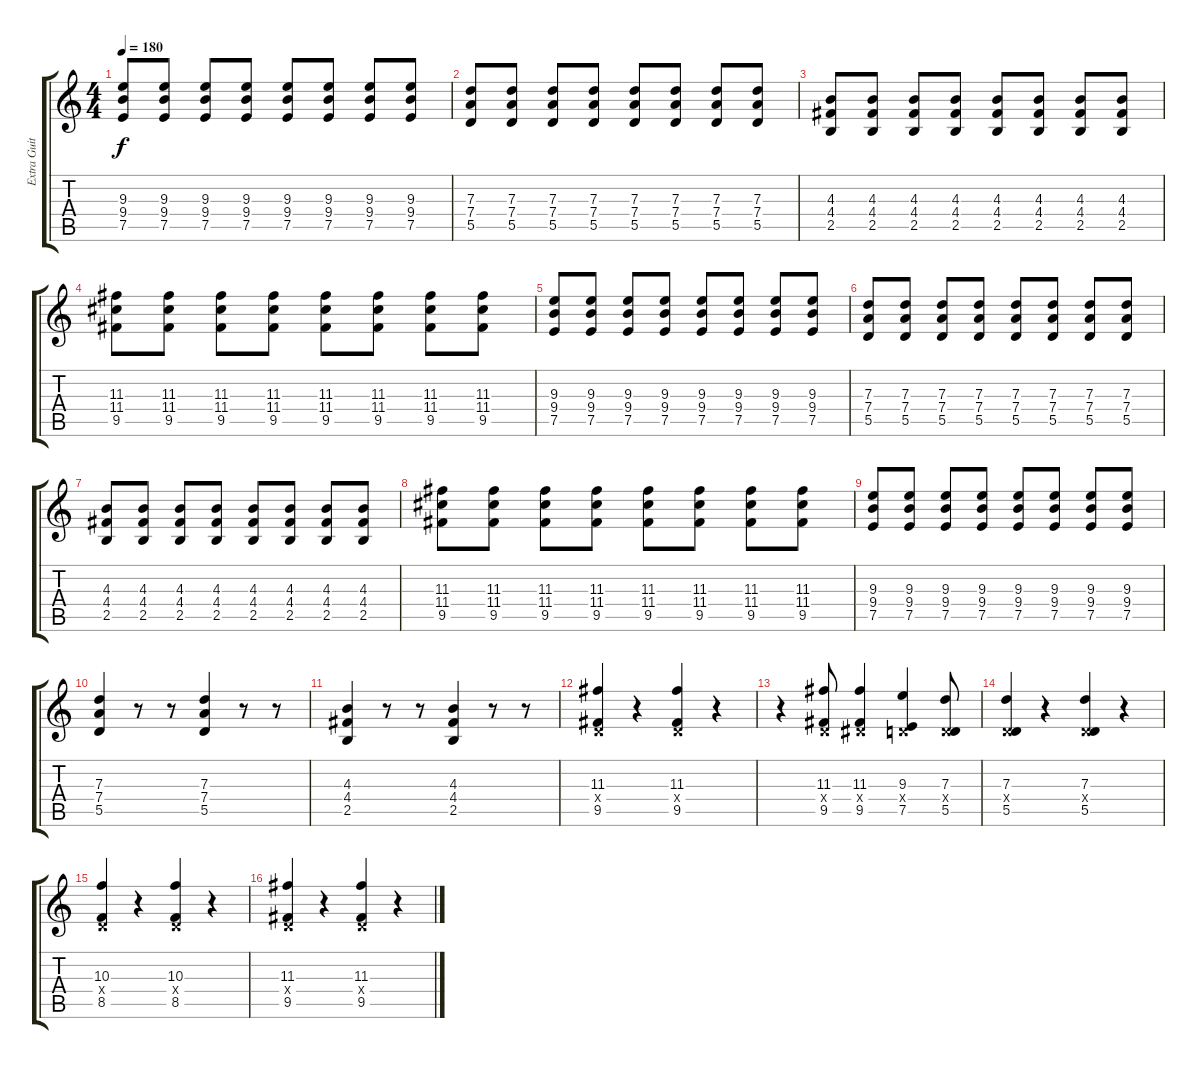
\track ("Extra Guitar" "Extra Guit") {instrument distortionguitar}
\staff {score tabs}
\tuning (E4 B3 G3 D3 A2 E2) {hide}
\ts (4 4)
\tempo 180
\clef g2
\ks c
(9.3 9.4 7.5).8{dy f} (9.3 9.4 7.5).8 (9.3 9.4 7.5).8 (9.3 9.4 7.5).8 (9.3 9.4 7.5).8 (9.3 9.4 7.5).8 (9.3 9.4 7.5).8 (9.3 9.4 7.5).8 |
(7.3 7.4 5.5).8 (7.3 7.4 5.5).8 (7.3 7.4 5.5).8 (7.3 7.4 5.5).8 (7.3 7.4 5.5).8 (7.3 7.4 5.5).8 (7.3 7.4 5.5).8 (7.3 7.4 5.5).8 |
(4.3 4.4 2.5).8 (4.3 4.4 2.5).8 (4.3 4.4 2.5).8 (4.3 4.4 2.5).8 (4.3 4.4 2.5).8 (4.3 4.4 2.5).8 (4.3 4.4 2.5).8 (4.3 4.4 2.5).8 |
(11.3 11.4 9.5).8 (11.3 11.4 9.5).8 (11.3 11.4 9.5).8 (11.3 11.4 9.5).8 (11.3 11.4 9.5).8 (11.3 11.4 9.5).8 (11.3 11.4 9.5).8 (11.3 11.4 9.5).8 |
(9.3 9.4 7.5).8 (9.3 9.4 7.5).8 (9.3 9.4 7.5).8 (9.3 9.4 7.5).8 (9.3 9.4 7.5).8 (9.3 9.4 7.5).8 (9.3 9.4 7.5).8 (9.3 9.4 7.5).8 |
(7.3 7.4 5.5).8 (7.3 7.4 5.5).8 (7.3 7.4 5.5).8 (7.3 7.4 5.5).8 (7.3 7.4 5.5).8 (7.3 7.4 5.5).8 (7.3 7.4 5.5).8 (7.3 7.4 5.5).8 |
(4.3 4.4 2.5).8 (4.3 4.4 2.5).8 (4.3 4.4 2.5).8 (4.3 4.4 2.5).8 (4.3 4.4 2.5).8 (4.3 4.4 2.5).8 (4.3 4.4 2.5).8 (4.3 4.4 2.5).8 |
(11.3 11.4 9.5).8 (11.3 11.4 9.5).8 (11.3 11.4 9.5).8 (11.3 11.4 9.5).8 (11.3 11.4 9.5).8 (11.3 11.4 9.5).8 (11.3 11.4 9.5).8 (11.3 11.4 9.5).8 |
(9.3 9.4 7.5).8 (9.3 9.4 7.5).8 (9.3 9.4 7.5).8 (9.3 9.4 7.5).8 (9.3 9.4 7.5).8 (9.3 9.4 7.5).8 (9.3 9.4 7.5).8 (9.3 9.4 7.5).8 |
(7.3 7.4 5.5).4 r.8 r.8 (7.3 7.4 5.5).4 r.8 r.8 |
(4.3 4.4 2.5).4 r.8 r.8 (4.3 4.4 2.5).4 r.8 r.8 |
(11.3 0.4{x} 9.5).4 r.4 (11.3 0.4{x} 9.5).4 r.4 |
r.4 (11.3 0.4{x} 9.5).8 (11.3 1.4{x} 9.5).4 (9.3 0.4{x} 7.5).4 (7.3 0.4{x} 5.5).8 |
(7.3 0.4{x} 5.5).4 r.4 (7.3 0.4{x} 5.5).4 r.4 |
(10.3 0.4{x} 8.5).4 r.4 (10.3 0.4{x} 8.5).4 r.4 |
(11.3 0.4{x} 9.5).4 r.4 (11.3 0.4{x} 9.5).4 r.4
